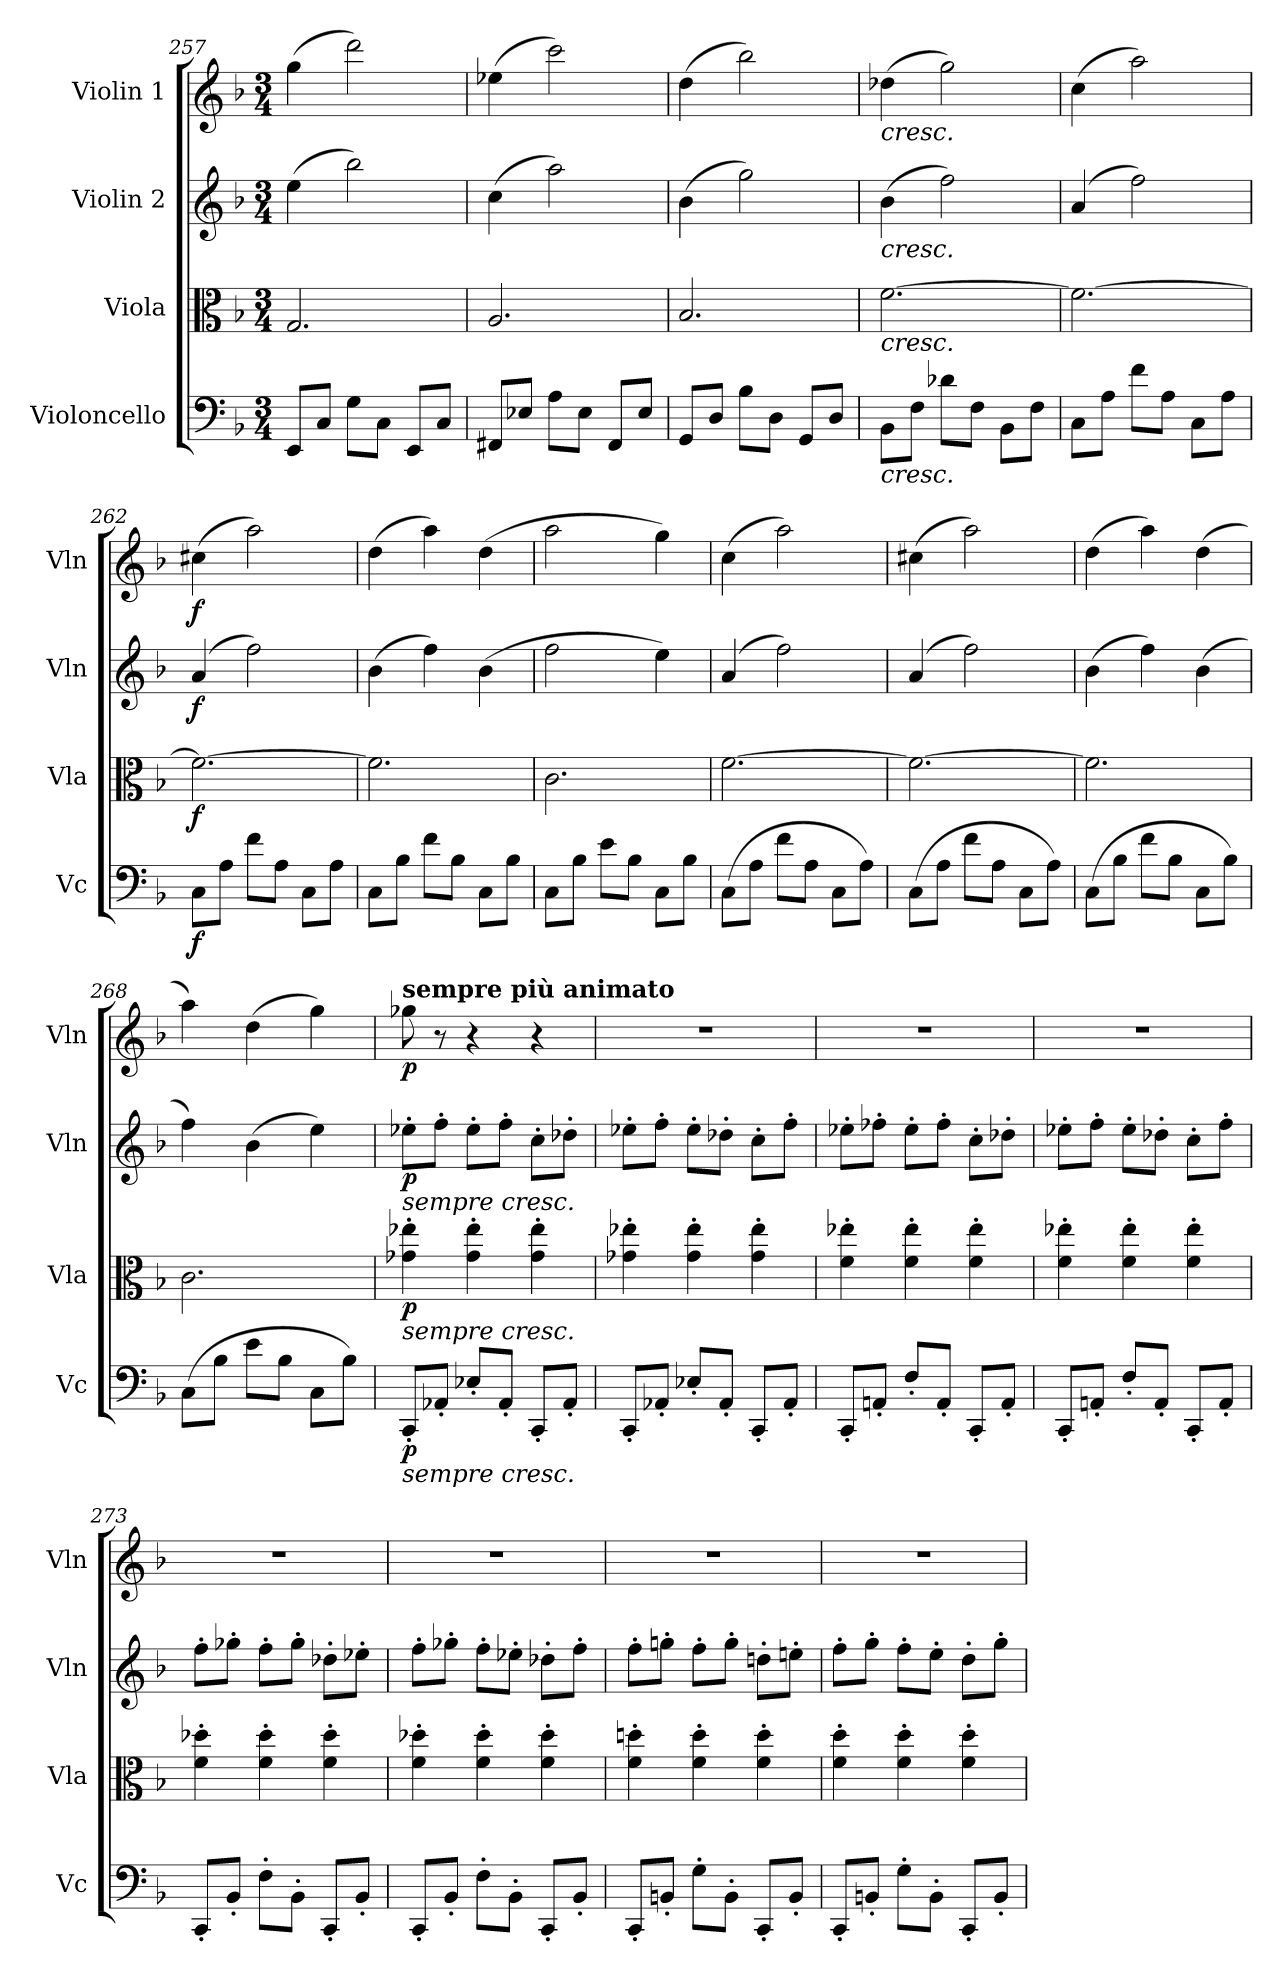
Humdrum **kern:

**kern	**dynam	**kern	**dynam	**kern	**dynam	**kern	**dynam
*part4	*part4	*part3	*part3	*part2	*part2	*part1	*part1
*staff4	*staff4	*staff3	*staff3	*staff2	*staff2	*staff1	*staff1
*I"Violoncello	*	*I"Viola	*	*I"Violin 2	*	*I"Violin 1	*
*I'Vc	*	*I'Vla	*	*I'Vln	*	*I'Vln	*
*clefF4	*	*clefC3	*	*clefG2	*	*clefG2	*
*k[b-]	*	*k[b-]	*	*k[b-]	*	*k[b-]	*
*M3/4	*	*M3/4	*	*M3/4	*	*M3/4	*
=257	=257	=257	=257	=257	=257	=257	=257
8EE/L	.	2.G/	.	(4ee\	.	(4gg\	.
8C/J	.	.	.	.	.	.	.
8G\L	.	.	.	2bb-\)	.	2ddd\)	.
8C\J	.	.	.	.	.	.	.
8EE/L	.	.	.	.	.	.	.
8C/J	.	.	.	.	.	.	.
=258	=258	=258	=258	=258	=258	=258	=258
8FF#X/L	.	2.A/	.	(4cc\	.	(4ee-X\	.
8E-X/J	.	.	.	.	.	.	.
8A\L	.	.	.	2aa\)	.	2ccc\)	.
8E-\J	.	.	.	.	.	.	.
8FF#/L	.	.	.	.	.	.	.
8E-/J	.	.	.	.	.	.	.
=259	=259	=259	=259	=259	=259	=259	=259
8GG/L	.	2.B-/	.	(4b-\	.	(4dd\	.
8D/J	.	.	.	.	.	.	.
8B-\L	.	.	.	2gg\)	.	2bb-\)	.
8D\J	.	.	.	.	.	.	.
8GG/L	.	.	.	.	.	.	.
8D/J	.	.	.	.	.	.	.
!!LO:PB:g=z
=260	=260	=260	=260	=260	=260	=260	=260
!	!LO:HP:b	!	!LO:HP:b	!	!LO:HP:b	!	!LO:HP:b
8BB-\L	<	[2.f\	<	(4b-\	<	(4dd-X\	<
8F\J	.	.	.	.	.	.	.
8d-X\L	.	.	.	2ff\)	.	2gg\)	.
8F\J	.	.	.	.	.	.	.
8BB-\L	.	.	.	.	.	.	.
8F\J	.	.	.	.	.	.	.
=261	=261	=261	=261	=261	=261	=261	=261
8C\L	.	2.f\_	.	(4a/	.	(4cc\	.
8A\J	.	.	.	.	.	.	.
8f\L	.	.	.	2ff\)	.	2aa\)	.
8A\J	.	.	.	.	.	.	.
8C\L	.	.	.	.	.	.	.
8A\J	.	.	.	.	.	.	.
!!LO:LB:g=z
=262	=262	=262	=262	=262	=262	=262	=262
!	!LO:DY:b	!	!LO:DY:b	!	!LO:DY:b	!	!LO:DY:b
8C\L	f	2.f\_	f	(4a/	f	(4cc#X\	f
8A\J	.	.	.	.	.	.	.
8f\L	.	.	.	2ff\)	.	2aa\)	.
8A\J	.	.	.	.	.	.	.
8C\L	.	.	.	.	.	.	.
8A\J	.	.	.	.	.	.	.
=263	=263	=263	=263	=263	=263	=263	=263
8C\L	.	2.f\]	.	(4b-\	.	(4dd\	.
8B-\J	.	.	.	.	.	.	.
8f\L	.	.	.	4ff\)	.	4aa\)	.
8B-\J	.	.	.	.	.	.	.
8C\L	.	.	.	(>4b-\	.	(>4dd\	.
8B-\J	.	.	.	.	.	.	.
=264	=264	=264	=264	=264	=264	=264	=264
8C\L	.	2.c\	.	2ff\	.	2aa\	.
8B-\J	.	.	.	.	.	.	.
8e\L	.	.	.	.	.	.	.
8B-\J	.	.	.	.	.	.	.
8C\L	.	.	.	4ee\)	.	4gg\)	.
8B-\J	.	.	.	.	.	.	.
=265	=265	=265	=265	=265	=265	=265	=265
(8C\L	.	[2.f\	.	(4a/	.	(4cc\	.
8A\J	.	.	.	.	.	.	.
8f\L	.	.	.	2ff\)	.	2aa\)	.
8A\J	.	.	.	.	.	.	.
8C\L	.	.	.	.	.	.	.
8A\J)	.	.	.	.	.	.	.
=266	=266	=266	=266	=266	=266	=266	=266
(8C\L	.	2.f\_	.	(4a/	.	(4cc#X\	.
8A\J	.	.	.	.	.	.	.
8f\L	.	.	.	2ff\)	.	2aa\)	.
8A\J	.	.	.	.	.	.	.
8C\L	.	.	.	.	.	.	.
8A\J)	.	.	.	.	.	.	.
=267	=267	=267	=267	=267	=267	=267	=267
(8C\L	.	2.f\]	.	(4b-\	.	(4dd\	.
8B-\J	.	.	.	.	.	.	.
8f\L	.	.	.	4ff\)	.	4aa\)	.
8B-\J	.	.	.	.	.	.	.
8C\L	.	.	.	(4b-\	.	(4dd\	.
8B-\J)	.	.	.	.	.	.	.
!!LO:LB:g=z
=268	=268	=268	=268	=268	=268	=268	=268
(8C\L	.	2.c\	.	4ff\)	.	4aa\)	.
8B-\J	.	.	.	.	.	.	.
8e\L	.	.	.	(4b-\	.	(4dd\	.
8B-\J	.	.	.	.	.	.	.
8C\L	.	.	.	4ee\)	.	4gg\)	.
8B-\J)	.	.	.	.	.	.	.
.	[	.	[	.	[	.	[
!!LO:PB:g=z
=269	=269	=269	=269	=269	=269	=269	=269
!	!	!	!	!	!	!LO:TX:a:B:t=sempre più animato	!
!	!	!	!	!LO:TX:b:i:t=sempre cresc.	!	!	!
!	!	!LO:TX:b:i:t=sempre cresc.	!	!	!	!	!
!LO:TX:b:i:t=sempre cresc.	!	!	!	!	!	!	!
!	!LO:DY:b	!	!LO:DY:b	!	!LO:DY:b	!	!LO:DY:b
8CC'/L	p	4g-X\' 4ee-X\'	p	8ee-X'\L	p	8gg-X\	p
8AA-X'/J	.	.	.	8ff'\J	.	8r	.
8E-X'/L	.	4g-\' 4ee-\'	.	8ee-'\L	.	4r	.
8AA-'/J	.	.	.	8ff'\J	.	.	.
8CC'/L	.	4g-\' 4ee-\'	.	8cc'\L	.	4r	.
8AA-'/J	.	.	.	8dd-X'\J	.	.	.
=270	=270	=270	=270	=270	=270	=270	=270
8CC'/L	.	4g-X\' 4ee-X\'	.	8ee-X'\L	.	2.r	.
8AA-X'/J	.	.	.	8ff'\J	.	.	.
8E-X'/L	.	4g-\' 4ee-\'	.	8ee-'\L	.	.	.
8AA-'/J	.	.	.	8dd-X'\J	.	.	.
8CC'/L	.	4g-\' 4ee-\'	.	8cc'\L	.	.	.
8AA-'/J	.	.	.	8ff'\J	.	.	.
=271	=271	=271	=271	=271	=271	=271	=271
8CC'/L	.	4f\' 4ee-X\'	.	8ee-X'\L	.	2.r	.
8AAn'/J	.	.	.	8ff-X'\J	.	.	.
8F'/L	.	4f\' 4ee-\'	.	8ee-'\L	.	.	.
8AA'/J	.	.	.	8ff-'\J	.	.	.
8CC'/L	.	4f\' 4ee-\'	.	8cc'\L	.	.	.
8AA'/J	.	.	.	8dd-X'\J	.	.	.
=272	=272	=272	=272	=272	=272	=272	=272
8CC'/L	.	4f\' 4ee-X\'	.	8ee-X'\L	.	2.r	.
8AAn'/J	.	.	.	8ff'\J	.	.	.
8F'/L	.	4f\' 4ee-\'	.	8ee-'\L	.	.	.
8AA'/J	.	.	.	8dd-X'\J	.	.	.
8CC'/L	.	4f\' 4ee-\'	.	8cc'\L	.	.	.
8AA'/J	.	.	.	8ff'\J	.	.	.
=273	=273	=273	=273	=273	=273	=273	=273
8CC'/L	.	4f\' 4dd-X\'	.	8ff'\L	.	2.r	.
8BB-'/J	.	.	.	8gg-X'\J	.	.	.
8F'\L	.	4f\' 4dd-\'	.	8ff'\L	.	.	.
8BB-'\J	.	.	.	8gg-'\J	.	.	.
8CC'/L	.	4f\' 4dd-\'	.	8dd-X'\L	.	.	.
8BB-'/J	.	.	.	8ee-X'\J	.	.	.
=274	=274	=274	=274	=274	=274	=274	=274
8CC'/L	.	4f\' 4dd-X\'	.	8ff'\L	.	2.r	.
8BB-'/J	.	.	.	8gg-X'\J	.	.	.
8F'\L	.	4f\' 4dd-\'	.	8ff'\L	.	.	.
8BB-'\J	.	.	.	8ee-X'\J	.	.	.
8CC'/L	.	4f\' 4dd-\'	.	8dd-X'\L	.	.	.
8BB-'/J	.	.	.	8ff'\J	.	.	.
!!LO:LB:g=z
=275	=275	=275	=275	=275	=275	=275	=275
8CC'/L	.	4f\' 4ddn\'	.	8ff'\L	.	2.r	.
8BBn'/J	.	.	.	8ggn'\J	.	.	.
8G'\L	.	4f\' 4dd\'	.	8ff'\L	.	.	.
8BB'\J	.	.	.	8gg'\J	.	.	.
8CC'/L	.	4f\' 4dd\'	.	8ddn'\L	.	.	.
8BB'/J	.	.	.	8een'\J	.	.	.
!!LO:LB:g=z
=276	=276	=276	=276	=276	=276	=276	=276
8CC'/L	.	4f\' 4dd\'	.	8ff'\L	.	2.r	.
8BBn'/J	.	.	.	8gg'\J	.	.	.
8G'\L	.	4f\' 4dd\'	.	8ff'\L	.	.	.
8BB'\J	.	.	.	8ee'\J	.	.	.
8CC'/L	.	4f\' 4dd\'	.	8dd'\L	.	.	.
8BB'/J	.	.	.	8gg'\J	.	.	.
=	=	=	=	=	=	=	=
*-	*-	*-	*-	*-	*-	*-	*-
